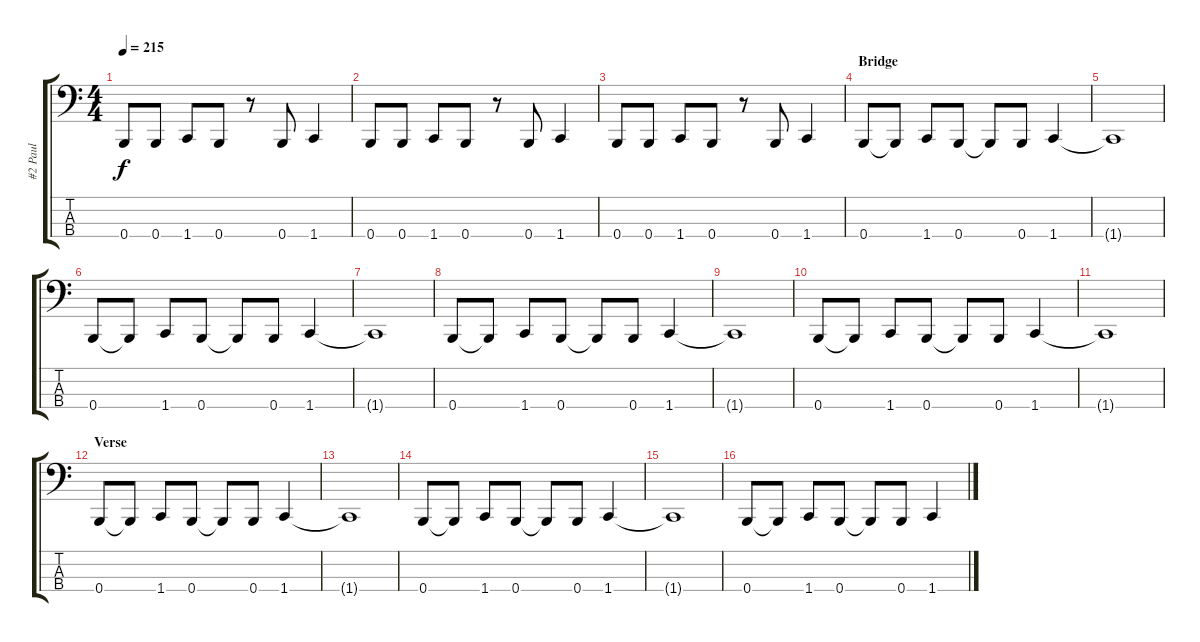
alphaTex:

\track ("#2 Paul" "#2 Paul") {instrument electricbassfinger}
\staff {score tabs}
\tuning (D2 A1 E1 B0) {hide}
\ts (4 4)
\tempo 215
\clef f4
\ks c
0.4.8{dy f} 0.4.8 1.4.8 0.4.8 r.8 0.4.8 1.4.4 |
0.4.8 0.4.8 1.4.8 0.4.8 r.8 0.4.8 1.4.4 |
0.4.8 0.4.8 1.4.8 0.4.8 r.8 0.4.8 1.4.4 |
\section ("" "Bridge")
0.4.8 0.4{t}.8 1.4.8 0.4.8 0.4{t}.8 0.4.8 1.4.4 |
1.4{t}.1 |
0.4.8 0.4{t}.8 1.4.8 0.4.8 0.4{t}.8 0.4.8 1.4.4 |
1.4{t}.1 |
0.4.8 0.4{t}.8 1.4.8 0.4.8 0.4{t}.8 0.4.8 1.4.4 |
1.4{t}.1 |
0.4.8 0.4{t}.8 1.4.8 0.4.8 0.4{t}.8 0.4.8 1.4.4 |
1.4{t}.1 |
\section ("" "Verse")
0.4.8 0.4{t}.8 1.4.8 0.4.8 0.4{t}.8 0.4.8 1.4.4 |
1.4{t}.1 |
0.4.8 0.4{t}.8 1.4.8 0.4.8 0.4{t}.8 0.4.8 1.4.4 |
1.4{t}.1 |
0.4.8 0.4{t}.8 1.4.8 0.4.8 0.4{t}.8 0.4.8 1.4.4
